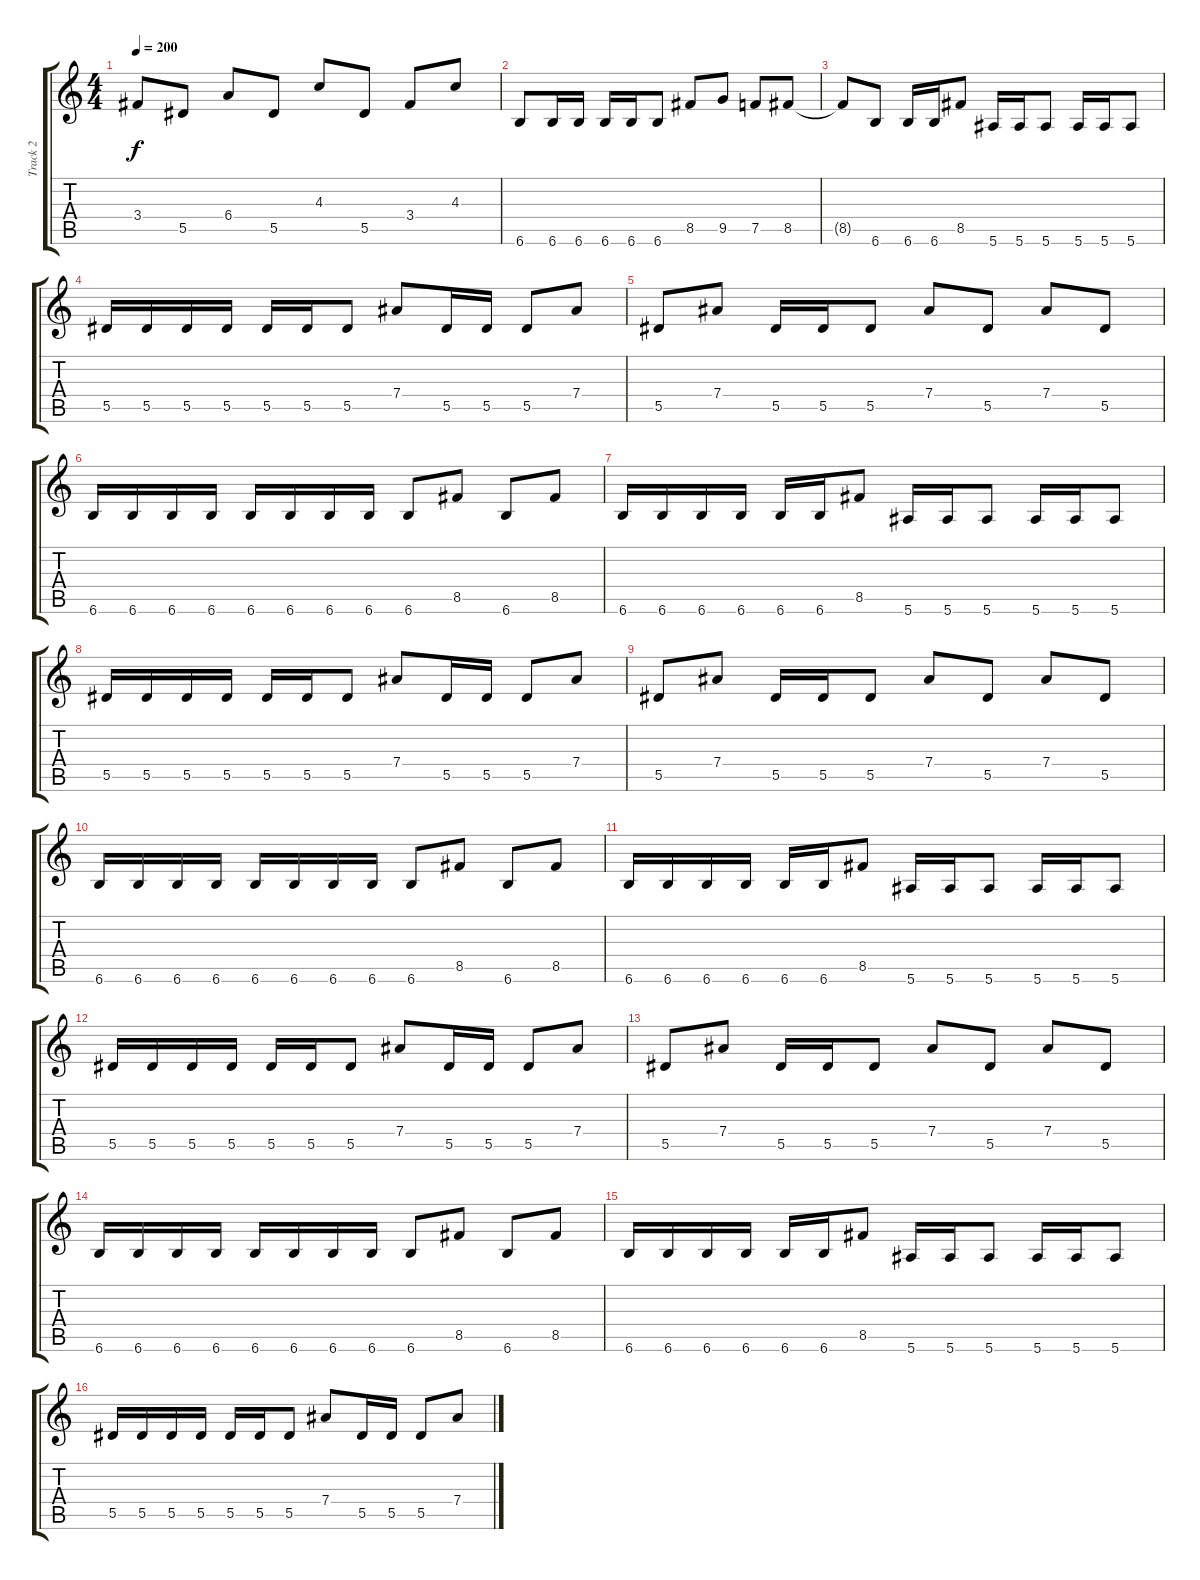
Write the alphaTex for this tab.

\track ("Track 2" "Track 2") {instrument distortionguitar}
\staff {score tabs}
\tuning (F4 C4 Ab3 Eb3 Bb2 F2) {hide}
\ts (4 4)
\tempo 200
\clef g2
\ks c
3.4.8{dy f} 5.5.8 6.4.8 5.5.8 4.3.8 5.5.8 3.4.8 4.3.8 |
6.6.8 6.6.16 6.6.16 6.6.16 6.6.16 6.6.8 8.5.8 9.5.8 7.5.8 8.5.8 |
8.5{t}.8 6.6.8 6.6.16 6.6.16 8.5.8 5.6.16 5.6.16 5.6.8 5.6.16 5.6.16 5.6.8 |
5.5.16 5.5.16 5.5.16 5.5.16 5.5.16 5.5.16 5.5.8 7.4.8 5.5.16 5.5.16 5.5.8 7.4.8 |
5.5.8 7.4.8 5.5.16 5.5.16 5.5.8 7.4.8 5.5.8 7.4.8 5.5.8 |
6.6.16 6.6.16 6.6.16 6.6.16 6.6.16 6.6.16 6.6.16 6.6.16 6.6.8 8.5.8 6.6.8 8.5.8 |
6.6.16 6.6.16 6.6.16 6.6.16 6.6.16 6.6.16 8.5.8 5.6.16 5.6.16 5.6.8 5.6.16 5.6.16 5.6.8 |
5.5.16 5.5.16 5.5.16 5.5.16 5.5.16 5.5.16 5.5.8 7.4.8 5.5.16 5.5.16 5.5.8 7.4.8 |
5.5.8 7.4.8 5.5.16 5.5.16 5.5.8 7.4.8 5.5.8 7.4.8 5.5.8 |
6.6.16 6.6.16 6.6.16 6.6.16 6.6.16 6.6.16 6.6.16 6.6.16 6.6.8 8.5.8 6.6.8 8.5.8 |
6.6.16 6.6.16 6.6.16 6.6.16 6.6.16 6.6.16 8.5.8 5.6.16 5.6.16 5.6.8 5.6.16 5.6.16 5.6.8 |
5.5.16 5.5.16 5.5.16 5.5.16 5.5.16 5.5.16 5.5.8 7.4.8 5.5.16 5.5.16 5.5.8 7.4.8 |
5.5.8 7.4.8 5.5.16 5.5.16 5.5.8 7.4.8 5.5.8 7.4.8 5.5.8 |
6.6.16 6.6.16 6.6.16 6.6.16 6.6.16 6.6.16 6.6.16 6.6.16 6.6.8 8.5.8 6.6.8 8.5.8 |
6.6.16 6.6.16 6.6.16 6.6.16 6.6.16 6.6.16 8.5.8 5.6.16 5.6.16 5.6.8 5.6.16 5.6.16 5.6.8 |
5.5.16 5.5.16 5.5.16 5.5.16 5.5.16 5.5.16 5.5.8 7.4.8 5.5.16 5.5.16 5.5.8 7.4.8
